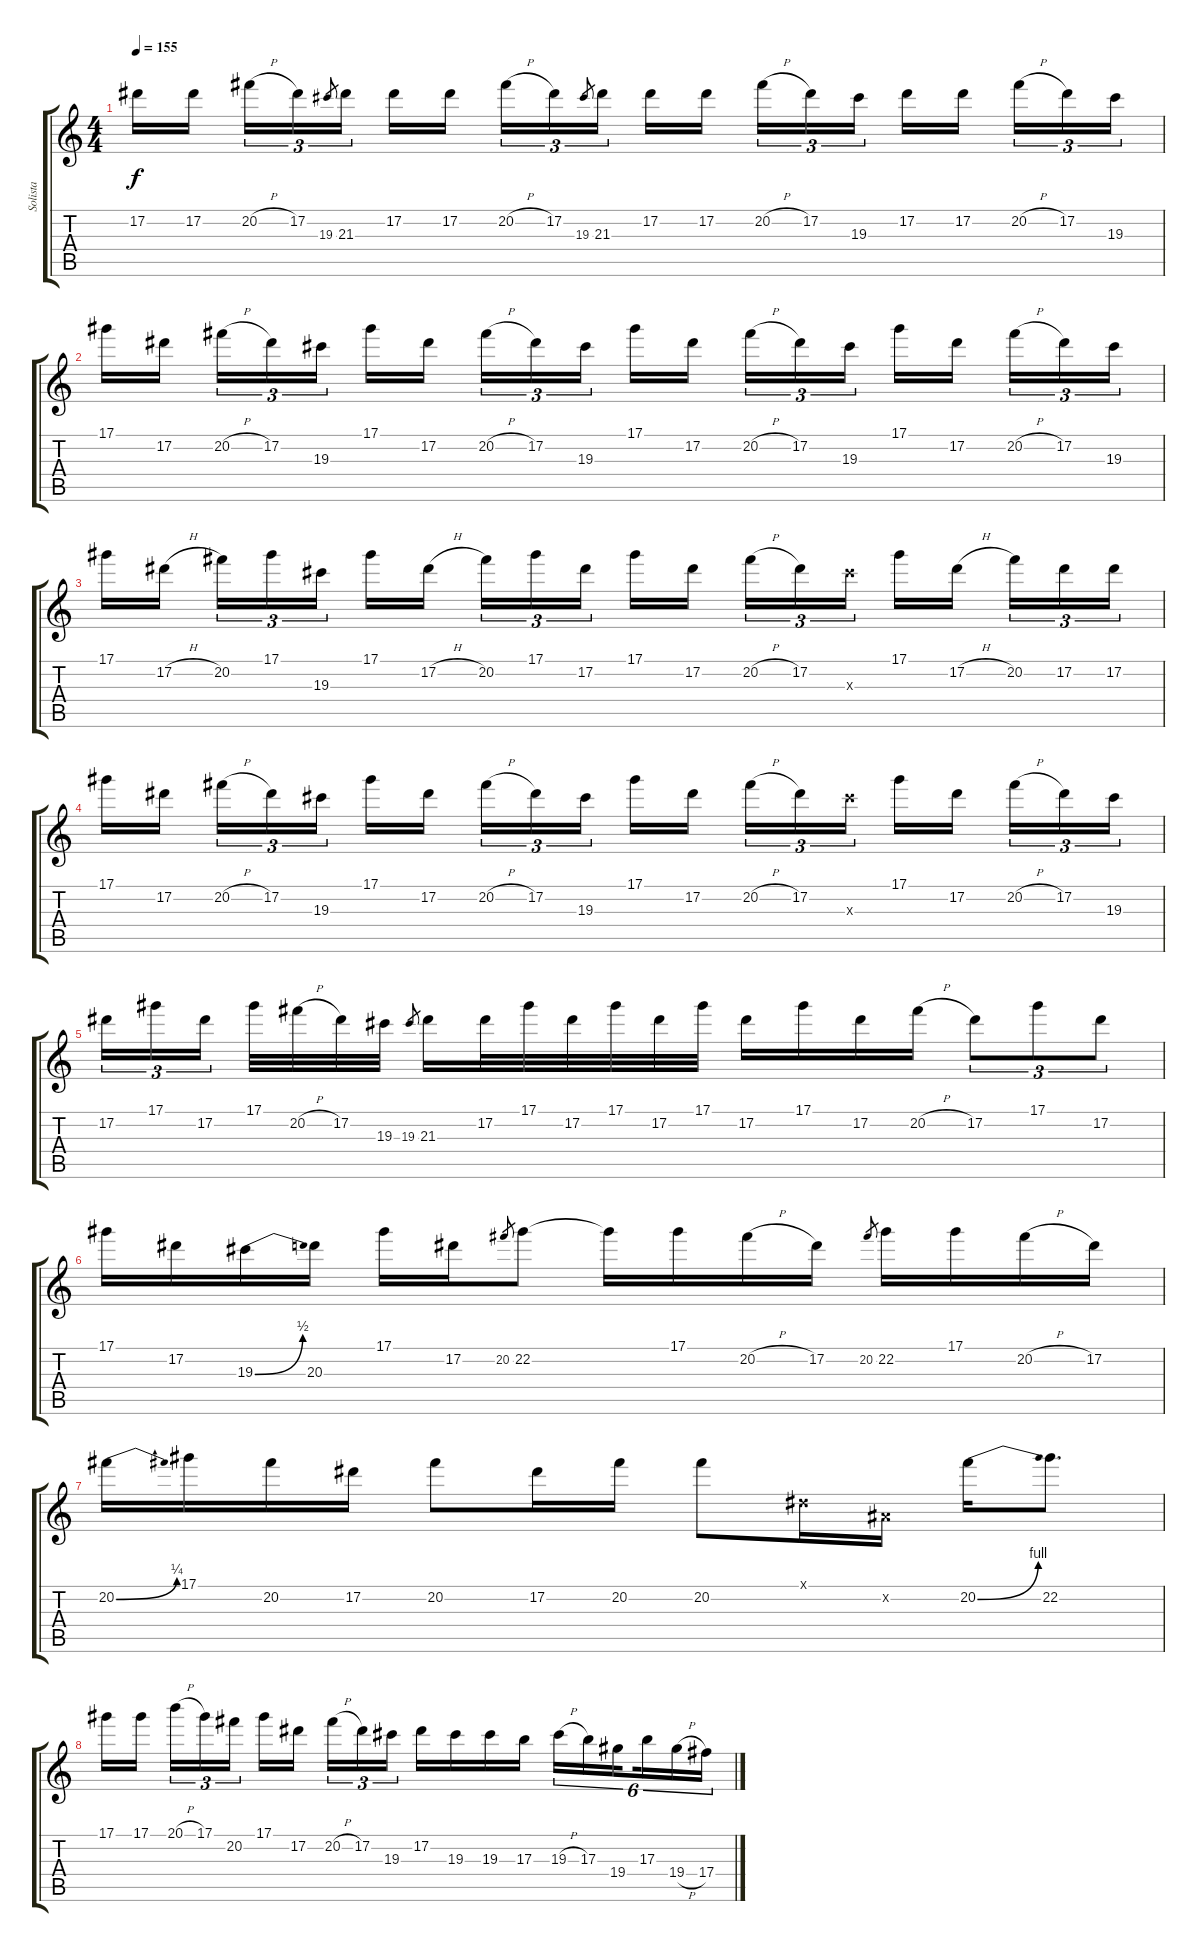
\track ("Solista" "Solista") {instrument overdrivenguitar}
\staff {score tabs}
\tuning (Eb4 Bb3 Gb3 Db3 Ab2 Eb2) {hide}
\ts (4 4)
\tempo 155
\clef g2
\ks c
17.2.16{dy f} 17.2.16{beam splitsecondary} 20.2{h}.16{tu (3 2)} 17.2.16{tu (3 2)} 19.3.8{gr} 21.3.16{tu (3 2)} 17.2.16 17.2.16{beam splitsecondary} 20.2{h}.16{tu (3 2)} 17.2.16{tu (3 2)} 19.3.8{gr} 21.3.16{tu (3 2)} 17.2.16 17.2.16{beam splitsecondary} 20.2{h}.16{tu (3 2)} 17.2.16{tu (3 2)} 19.3.16{tu (3 2)} 17.2.16 17.2.16{beam splitsecondary} 20.2{h}.16{tu (3 2)} 17.2.16{tu (3 2)} 19.3.16{tu (3 2)} |
17.1.16 17.2.16{beam splitsecondary} 20.2{h}.16{tu (3 2)} 17.2.16{tu (3 2)} 19.3.16{tu (3 2)} 17.1.16 17.2.16{beam splitsecondary} 20.2{h}.16{tu (3 2)} 17.2.16{tu (3 2)} 19.3.16{tu (3 2)} 17.1.16 17.2.16{beam splitsecondary} 20.2{h}.16{tu (3 2)} 17.2.16{tu (3 2)} 19.3.16{tu (3 2)} 17.1.16 17.2.16{beam splitsecondary} 20.2{h}.16{tu (3 2)} 17.2.16{tu (3 2)} 19.3.16{tu (3 2)} |
17.1.16 17.2{h}.16{beam splitsecondary} 20.2.16{tu (3 2)} 17.1.16{tu (3 2)} 19.3.16{tu (3 2)} 17.1.16 17.2{h}.16{beam splitsecondary} 20.2.16{tu (3 2)} 17.1.16{tu (3 2)} 17.2.16{tu (3 2)} 17.1.16 17.2.16{beam splitsecondary} 20.2{h}.16{tu (3 2)} 17.2.16{tu (3 2)} 19.3{x}.16{tu (3 2)} 17.1.16 17.2{h}.16{beam splitsecondary} 20.2.16{tu (3 2)} 17.2.16{tu (3 2)} 17.2.16{tu (3 2)} |
17.1.16 17.2.16{beam splitsecondary} 20.2{h}.16{tu (3 2)} 17.2.16{tu (3 2)} 19.3.16{tu (3 2)} 17.1.16 17.2.16{beam splitsecondary} 20.2{h}.16{tu (3 2)} 17.2.16{tu (3 2)} 19.3.16{tu (3 2)} 17.1.16 17.2.16{beam splitsecondary} 20.2{h}.16{tu (3 2)} 17.2.16{tu (3 2)} 19.3{x}.16{tu (3 2)} 17.1.16 17.2.16{beam splitsecondary} 20.2{h}.16{tu (3 2)} 17.2.16{tu (3 2)} 19.3.16{tu (3 2)} |
17.2.16{tu (3 2)} 17.1.16{tu (3 2)} 17.2.16{tu (3 2) beam splitsecondary} 17.1.32 20.2{h}.32 17.2.32 19.3.32 19.3.8{gr} 21.3.16 17.2.32 17.1.32 17.2.32 17.1.32 17.2.32 17.1.32 17.2.16 17.1.16 17.2.16 20.2{h}.16 17.2.8{tu (3 2)} 17.1.8{tu (3 2)} 17.2.8{tu (3 2)} |
17.1.16 17.2.16 19.3{be (bend 0 0 60 2)}.16 20.3.16 17.1.16 17.2.16 20.2.8{gr} 22.2.8 22.2{t}.16 17.1.16 20.2{h}.16 17.2.16 20.2.8{gr} 22.2.16 17.1.16 20.2{h}.16 17.2.16 |
20.2{be (bend 0 0 60 1)}.16 17.1.16 20.2.16 17.2.16 20.2.8 17.2.16 20.2.16 20.2.8 0.1{x}.16 0.2{x}.16 20.2{be (bend 0 0 60 4)}.16 22.2.8{d} |
17.1.16 17.1.16{beam splitsecondary} 20.1{h}.16{tu (3 2)} 17.1.16{tu (3 2)} 20.2.16{tu (3 2)} 17.1.16 17.2.16{beam splitsecondary} 20.2{h}.16{tu (3 2)} 17.2.16{tu (3 2)} 19.3.16{tu (3 2)} 17.2.16 19.3.16 19.3.16 17.3.16 19.3{h}.16{tu (6 4)} 17.3.16{tu (6 4)} 19.4.16{tu (6 4) beam splitsecondary} 17.3.16{tu (6 4)} 19.4{h}.16{tu (6 4)} 17.4.16{tu (6 4)}
